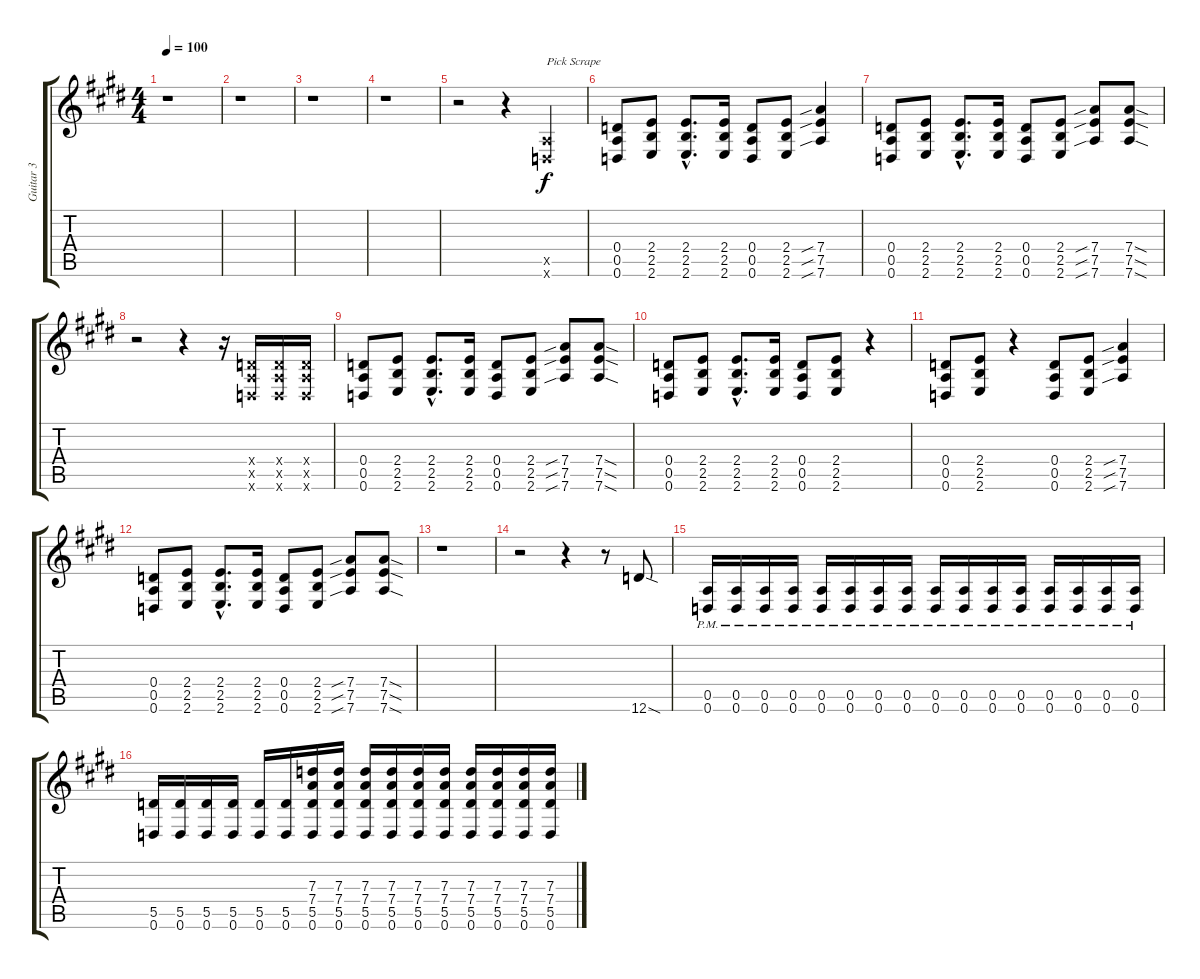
\track ("Guitar 3" "Guitar 3") {instrument distortionguitar}
\staff {score tabs}
\tuning (E4 B3 G3 D3 A2 D2) {hide}
\ts (4 4)
\tempo 100
\clef g2
\ks e
r.1{dy f} |
r.1 |
r.1 |
r.1 |
r.2 r.4 (0.5{x} 0.6{x}).4{txt "Pick Scrape"} |
(0.4 0.5 0.6).8 (2.4 2.5 2.6).8 (2.4{hac} 2.5{hac} 2.6{hac}).8{d} (2.4 2.5 2.6).16 (0.4 0.5 0.6).8 (2.4 2.5 2.6).8 (7.4{sib} 7.5{sib} 7.6{sib}).4 |
(0.4 0.5 0.6).8 (2.4 2.5 2.6).8 (2.4{hac} 2.5{hac} 2.6{hac}).8{d} (2.4 2.5 2.6).16 (0.4 0.5 0.6).8 (2.4 2.5 2.6).8 (7.4{sib} 7.5{sib} 7.6{sib}).8 (7.4{sod} 7.5{sod} 7.6{sod}).8 |
r.2 r.4 r.16 (0.4{x} 0.5{x} 0.6{x}).16 (0.4{x} 0.5{x} 0.6{x}).16 (0.4{x} 0.5{x} 0.6{x}).16 |
(0.4 0.5 0.6).8 (2.4 2.5 2.6).8 (2.4{hac} 2.5{hac} 2.6{hac}).8{d} (2.4 2.5 2.6).16 (0.4 0.5 0.6).8 (2.4 2.5 2.6).8 (7.4{sib} 7.5{sib} 7.6{sib}).8 (7.4{sod} 7.5{sod} 7.6{sod}).8 |
(0.4 0.5 0.6).8 (2.4 2.5 2.6).8 (2.4{hac} 2.5{hac} 2.6{hac}).8{d} (2.4 2.5 2.6).16 (0.4 0.5 0.6).8 (2.4 2.5 2.6).8 r.4 |
(0.4 0.5 0.6).8 (2.4 2.5 2.6).8 r.4 (0.4 0.5 0.6).8 (2.4 2.5 2.6).8 (7.4{sib} 7.5{sib} 7.6{sib}).4 |
(0.4 0.5 0.6).8 (2.4 2.5 2.6).8 (2.4{hac} 2.5{hac} 2.6{hac}).8{d} (2.4 2.5 2.6).16 (0.4 0.5 0.6).8 (2.4 2.5 2.6).8 (7.4{sib} 7.5{sib} 7.6{sib}).8 (7.4{sod} 7.5{sod} 7.6{sod}).8 |
r.1 |
r.2 r.4 r.8 12.6{sod}.8 |
(0.5{pm} 0.6{pm}).16 (0.5{pm} 0.6{pm}).16 (0.5{pm} 0.6{pm}).16 (0.5{pm} 0.6{pm}).16 (0.5{pm} 0.6{pm}).16 (0.5{pm} 0.6{pm}).16 (0.5{pm} 0.6{pm}).16 (0.5{pm} 0.6{pm}).16 (0.5{pm} 0.6{pm}).16 (0.5{pm} 0.6{pm}).16 (0.5{pm} 0.6{pm}).16 (0.5{pm} 0.6{pm}).16 (0.5{pm} 0.6{pm}).16 (0.5{pm} 0.6{pm}).16 (0.5{pm} 0.6{pm}).16 (0.5{pm} 0.6{pm}).16 |
(5.5 0.6).16 (5.5 0.6).16 (5.5 0.6).16 (5.5 0.6).16 (5.5 0.6).16 (5.5 0.6).16 (7.3 7.4 5.5 0.6).16 (7.3 7.4 5.5 0.6).16 (7.3 7.4 5.5 0.6).16 (7.3 7.4 5.5 0.6).16 (7.3 7.4 5.5 0.6).16 (7.3 7.4 5.5 0.6).16 (7.3 7.4 5.5 0.6).16 (7.3 7.4 5.5 0.6).16 (7.3 7.4 5.5 0.6).16 (7.3 7.4 5.5 0.6).16
